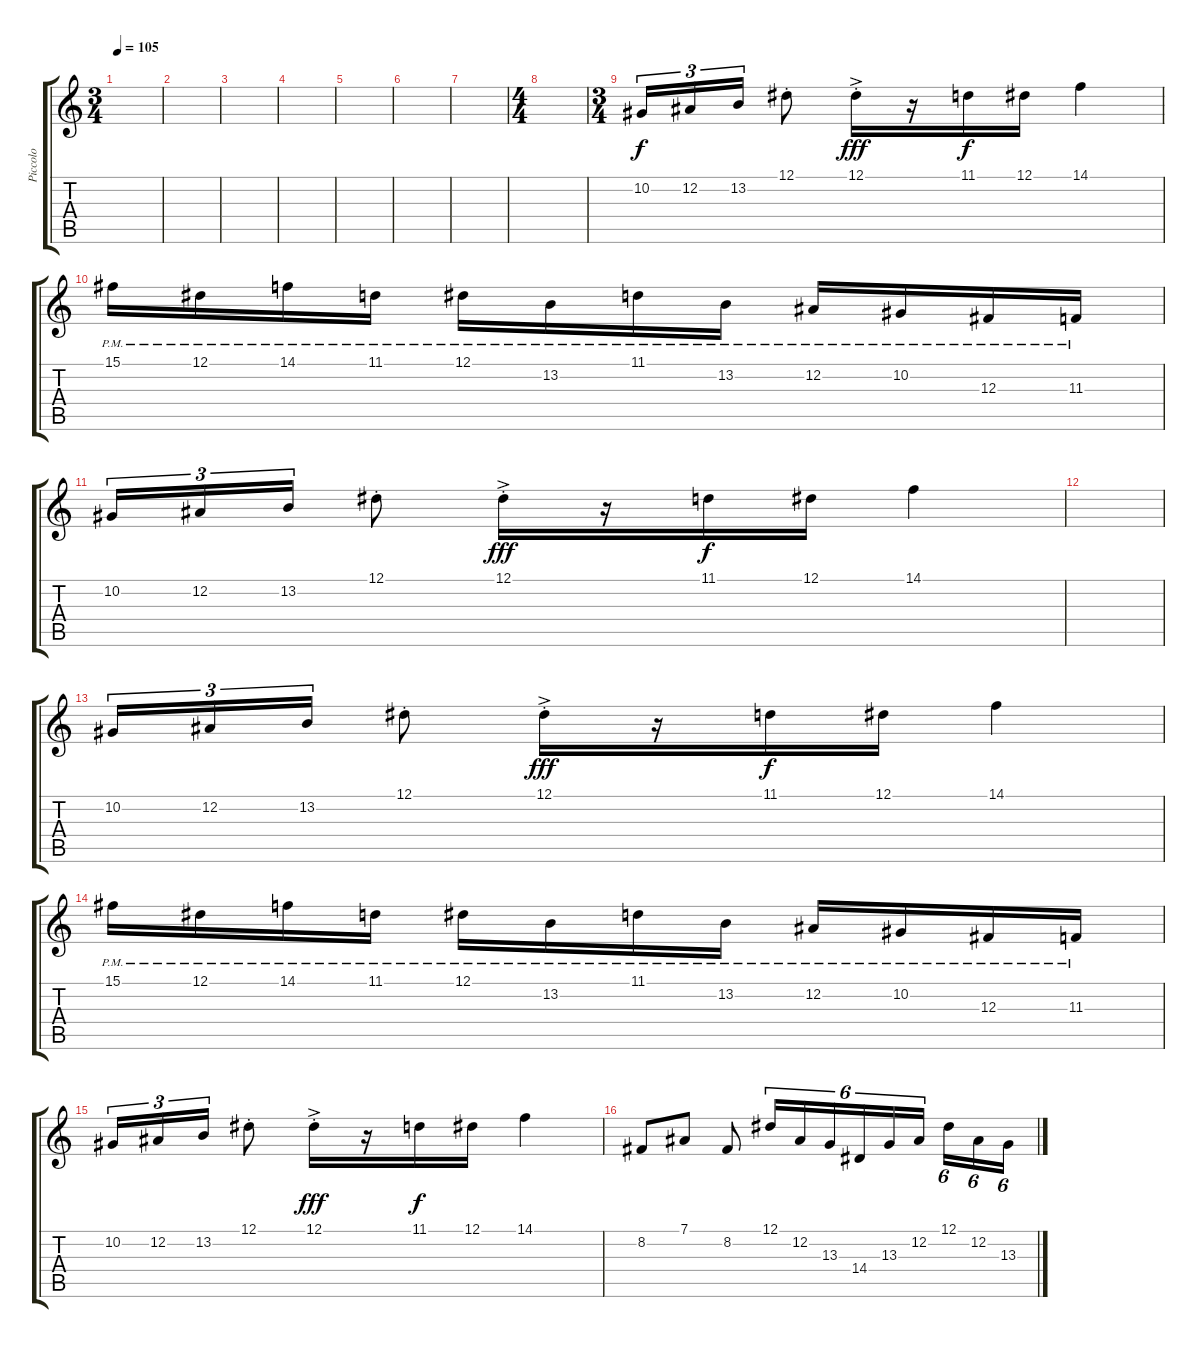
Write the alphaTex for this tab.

\track ("Piccolo" "Piccolo") {instrument piccolo}
\staff {score tabs}
\tuning (Eb4 Bb3 Gb3 Db3 Ab2 Eb2) {hide}
\ts (3 4)
\tempo 105
\clef g2
\ks c
|
|
|
|
|
|
|
\ts (4 4)
|
\ts (3 4)
10.2.16{tu (3 2)} 12.2.16{tu (3 2)} 13.2.16{tu (3 2)} 12.1{st}.8 12.1{ac st}.16{dy fff} r.16 11.1.16{dy f} 12.1.16 14.1.4 |
15.1{pm}.16 12.1{pm}.16 14.1{pm}.16 11.1{pm}.16 12.1{pm}.16 13.2{pm}.16 11.1{pm}.16 13.2{pm}.16 12.2{pm}.16 10.2{pm}.16 12.3{pm}.16 11.3{pm}.16 |
10.2.16{tu (3 2)} 12.2.16{tu (3 2)} 13.2.16{tu (3 2)} 12.1{st}.8 12.1{ac st}.16{dy fff} r.16 11.1.16{dy f} 12.1.16 14.1.4 |
|
10.2.16{tu (3 2)} 12.2.16{tu (3 2)} 13.2.16{tu (3 2)} 12.1{st}.8 12.1{ac st}.16{dy fff} r.16 11.1.16{dy f} 12.1.16 14.1.4 |
15.1{pm}.16 12.1{pm}.16 14.1{pm}.16 11.1{pm}.16 12.1{pm}.16 13.2{pm}.16 11.1{pm}.16 13.2{pm}.16 12.2{pm}.16 10.2{pm}.16 12.3{pm}.16 11.3{pm}.16 |
10.2.16{tu (3 2)} 12.2.16{tu (3 2)} 13.2.16{tu (3 2)} 12.1{st}.8 12.1{ac st}.16{dy fff} r.16 11.1.16{dy f} 12.1.16 14.1.4 |
8.2.8 7.1.8 8.2.8 12.1.16{tu (6 4)} 12.2.16{tu (6 4)} 13.3.16{tu (6 4)} 14.4.16{tu (6 4)} 13.3.16{tu (6 4)} 12.2.16{tu (6 4)} 12.1.16{tu (6 4)} 12.2.16{tu (6 4)} 13.3.16{tu (6 4)}
